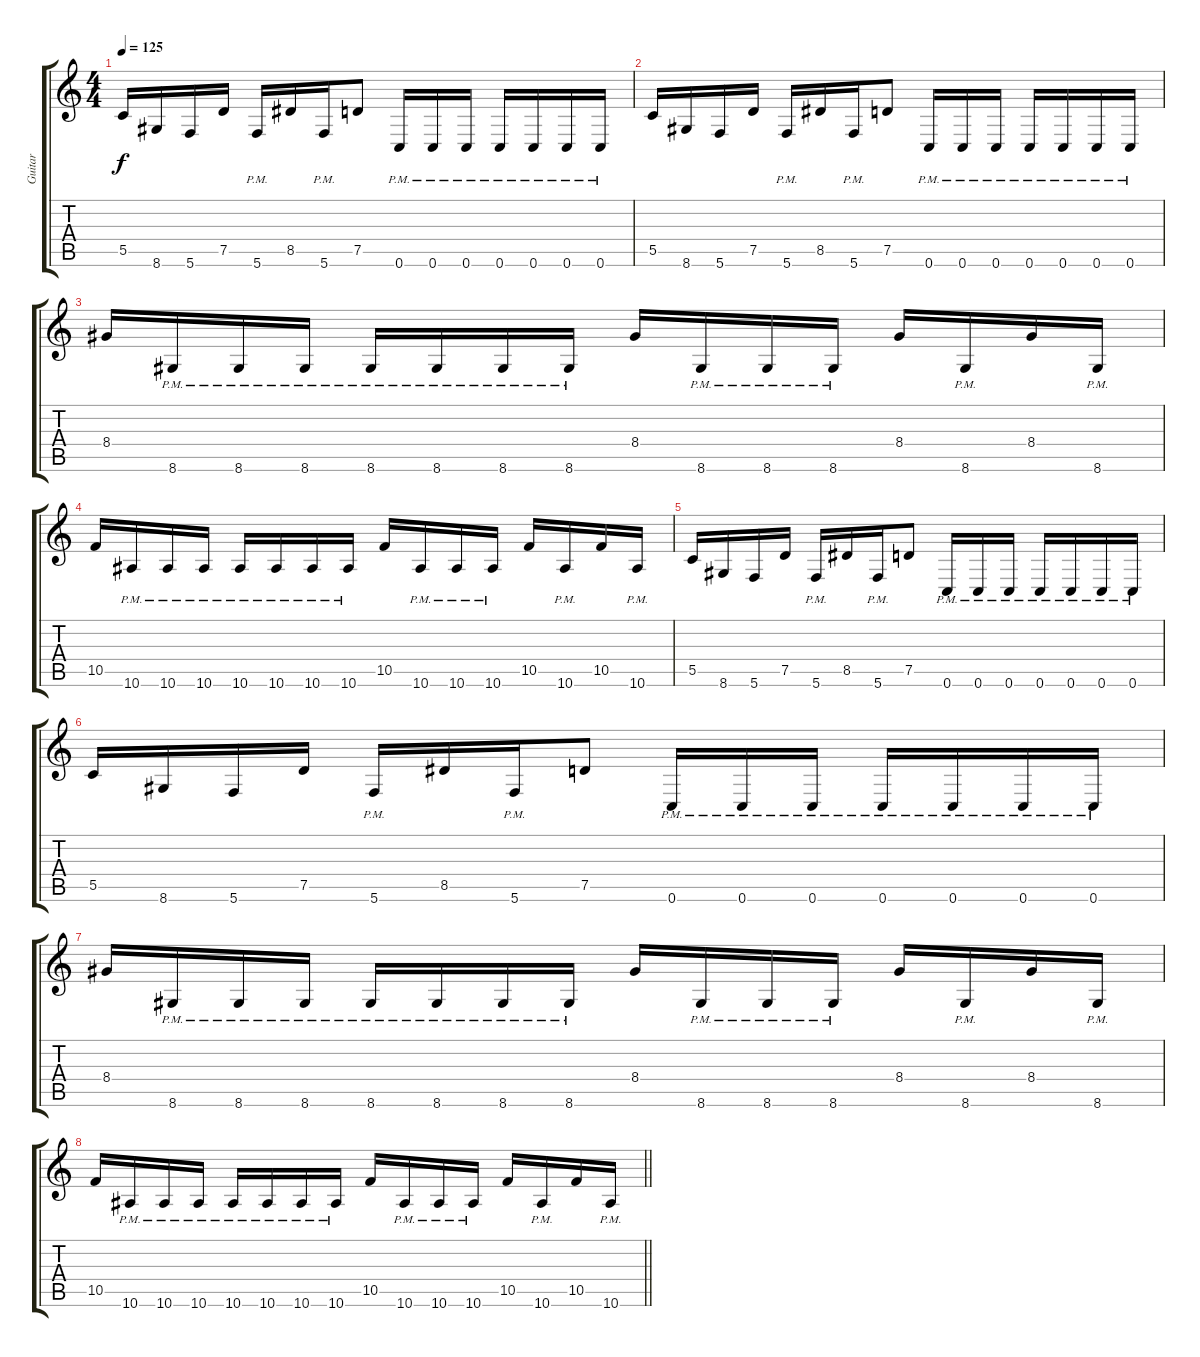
\track ("Guitar" "Guitar") {instrument distortionguitar}
\staff {score tabs}
\tuning (D4 A3 F3 C3 G2 C2) {hide}
\ts (4 4)
\tempo 125
\clef g2
\ks c
5.5.16{dy f} 8.6.16 5.6.16 7.5.16 5.6{pm}.16 8.5.16 5.6{pm}.16 7.5.8 0.6{pm}.16 0.6{pm}.16 0.6{pm}.16 0.6{pm}.16 0.6{pm}.16 0.6{pm}.16 0.6{pm}.16 |
5.5.16 8.6.16 5.6.16 7.5.16 5.6{pm}.16 8.5.16 5.6{pm}.16 7.5.8 0.6{pm}.16 0.6{pm}.16 0.6{pm}.16 0.6{pm}.16 0.6{pm}.16 0.6{pm}.16 0.6{pm}.16 |
8.4.16 8.6{pm}.16 8.6{pm}.16 8.6{pm}.16 8.6{pm}.16 8.6{pm}.16 8.6{pm}.16 8.6{pm}.16 8.4.16 8.6{pm}.16 8.6{pm}.16 8.6{pm}.16 8.4.16 8.6{pm}.16 8.4.16 8.6{pm}.16 |
10.5.16 10.6{pm}.16 10.6{pm}.16 10.6{pm}.16 10.6{pm}.16 10.6{pm}.16 10.6{pm}.16 10.6{pm}.16 10.5.16 10.6{pm}.16 10.6{pm}.16 10.6{pm}.16 10.5.16 10.6{pm}.16 10.5.16 10.6{pm}.16 |
5.5.16 8.6.16 5.6.16 7.5.16 5.6{pm}.16 8.5.16 5.6{pm}.16 7.5.8 0.6{pm}.16 0.6{pm}.16 0.6{pm}.16 0.6{pm}.16 0.6{pm}.16 0.6{pm}.16 0.6{pm}.16 |
5.5.16 8.6.16 5.6.16 7.5.16 5.6{pm}.16 8.5.16 5.6{pm}.16 7.5.8 0.6{pm}.16 0.6{pm}.16 0.6{pm}.16 0.6{pm}.16 0.6{pm}.16 0.6{pm}.16 0.6{pm}.16 |
8.4.16 8.6{pm}.16 8.6{pm}.16 8.6{pm}.16 8.6{pm}.16 8.6{pm}.16 8.6{pm}.16 8.6{pm}.16 8.4.16 8.6{pm}.16 8.6{pm}.16 8.6{pm}.16 8.4.16 8.6{pm}.16 8.4.16 8.6{pm}.16 |
\barLineRight lightlight
10.5.16 10.6{pm}.16 10.6{pm}.16 10.6{pm}.16 10.6{pm}.16 10.6{pm}.16 10.6{pm}.16 10.6{pm}.16 10.5.16 10.6{pm}.16 10.6{pm}.16 10.6{pm}.16 10.5.16 10.6{pm}.16 10.5.16 10.6{pm}.16
